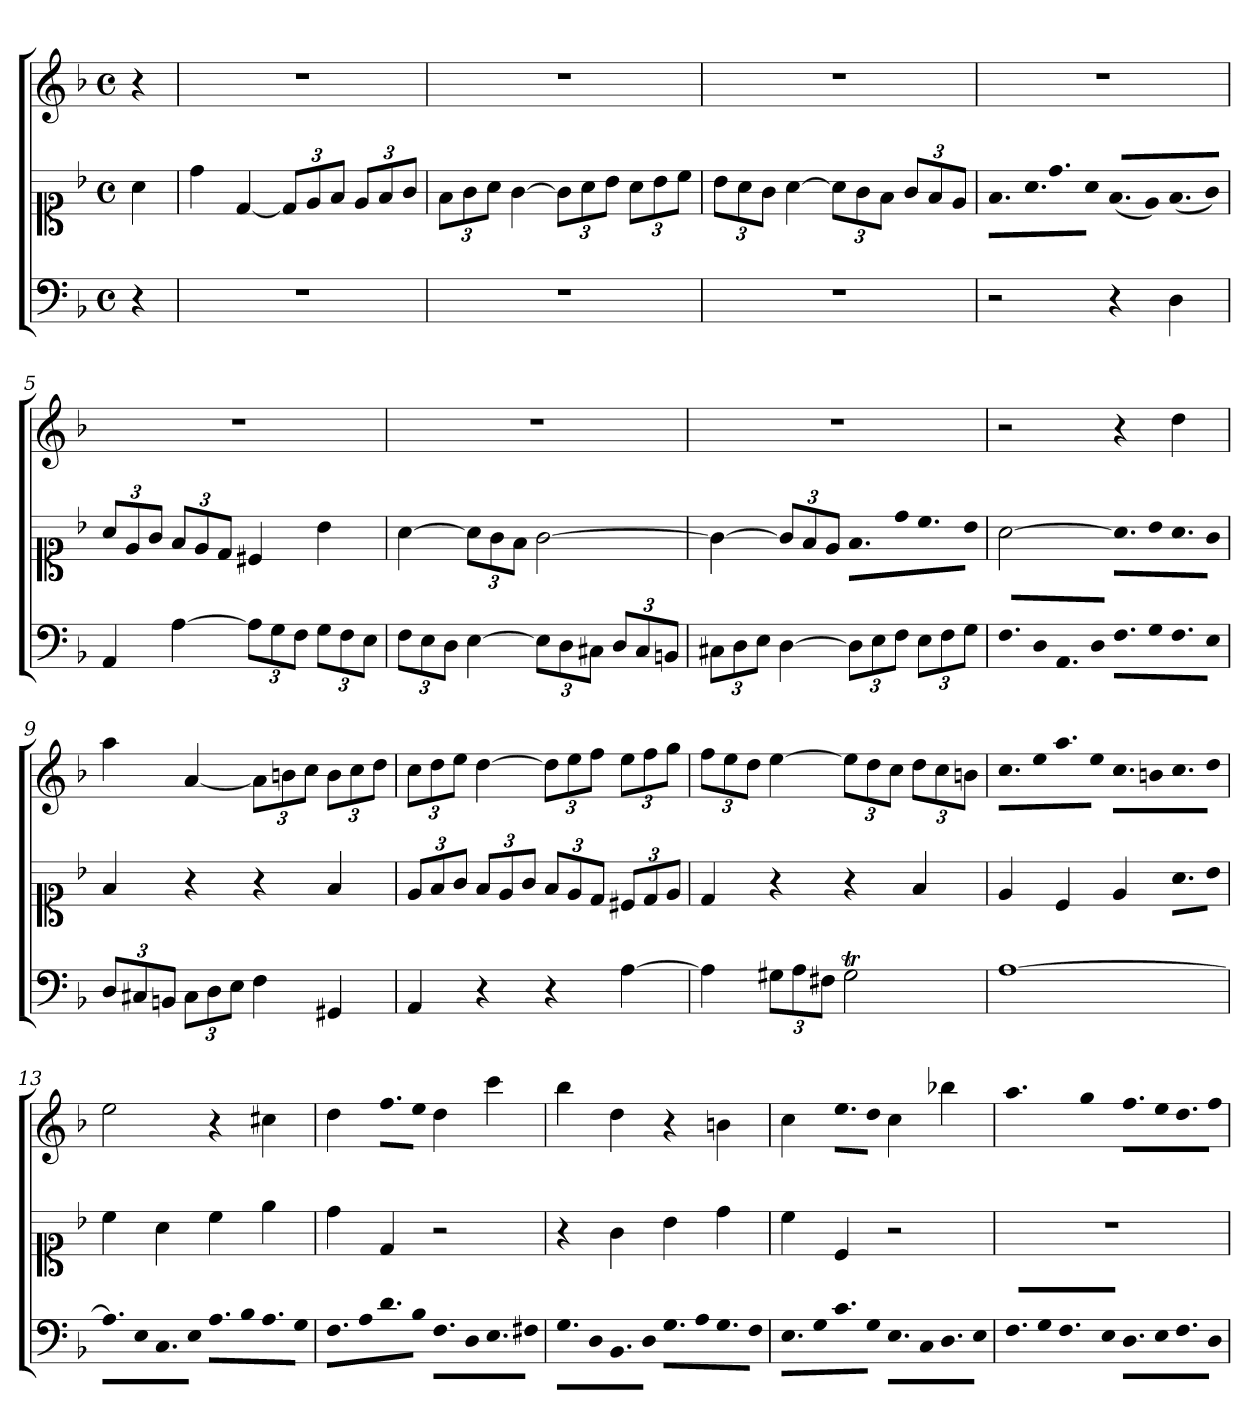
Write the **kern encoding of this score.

**kern	**kern	**kern
*part1	*part1	*part1
*staff3	*staff2	*staff1
*clefF4	*clefC1	*clefG2
*k[b-]	*k[b-]	*k[b-]
*d:	*d:	*d:
*M2/2	*M2/2	*M2/2
*met(c)	*met(c)	*met(c)
*MM92	*MM92	*MM92
=	=	=
4r	4a	4r
=1	=1	=1
1r	4dd	1r
.	[4d	.
*	*Xbrackettup	*
.	12dL]	.
.	12e	.
.	12fJ	.
.	12eL	.
.	12f	.
.	12gJ	.
=2	=2	=2
1r	12fL	1r
.	12g	.
.	12aJ	.
.	[4g	.
.	12gL]	.
.	12a	.
.	12b-J	.
.	12aL	.
.	12b-	.
.	12ccJ	.
=3	=3	=3
1r	12b-L	1r
.	12a	.
.	12gJ	.
.	[4a	.
.	12aL]	.
.	12g	.
.	12fJ	.
.	12gL	.
.	12f	.
.	12eJ	.
=4	=4	=4
*	*Xtuplet	*
!	!LO:N:vis=8.	!
2r	6fL	1r
!	!LO:N:vis=8.	!
.	12a	.
!	!LO:N:vis=8.	!
.	6dd	.
!	!LO:N:vis=16	!
.	12aJk	.
!	!LO:N:vis=8.	!
4r	(6fL	.
!	!LO:N:vis=16	!
.	12eK)	.
!	!LO:N:vis=8.	!
4D	(6f	.
!	!LO:N:vis=16	!
.	12gJk)	.
=5	=5	=5
*	*tuplet	*
4AA	12aL	1r
.	12e	.
.	12gJ	.
[4A	12fL	.
.	12e	.
.	12dJ	.
*Xbrackettup	*	*
12AL]	4c#X	.
12G	.	.
12FJ	.	.
12GL	4b-	.
12F	.	.
12EJ	.	.
=6	=6	=6
12FL	[4a	1r
12E	.	.
12DJ	.	.
[4E	12aL]	.
.	12g	.
.	12fJ	.
12EL]	[2g	.
12D	.	.
12C#XJ	.	.
12DL	.	.
12C#	.	.
12BBnJ	.	.
=7	=7	=7
12C#XL	4g_	1r
12D	.	.
12EJ	.	.
[4D	12gL]	.
.	12f	.
.	12eJ	.
*	*Xtuplet	*
!	!LO:N:vis=8.	!
12DL]	6fL	.
12E	.	.
!	!LO:N:vis=16	!
12FJ	12ddK	.
!	!LO:N:vis=8.	!
12EL	6cc	.
12F	.	.
!	!LO:N:vis=16	!
12GJ	12b-Jk	.
=8	=8	=8
*Xtuplet	*	*
!LO:N:vis=8.	!	!
6FL	[2a	2r
!LO:N:vis=16	!	!
12DK	.	.
!LO:N:vis=8.	!	!
6AA	.	.
!LO:N:vis=16	!	!
12DJk	.	.
!LO:N:vis=8.	!LO:N:vis=8.	!
6FL	6aL]	4r
!LO:N:vis=16	!LO:N:vis=16	!
12GK	12b-K	.
!LO:N:vis=8.	!LO:N:vis=8.	!
6F	6a	4dd
!LO:N:vis=16	!LO:N:vis=16	!
12EJk	12gJk	.
=9	=9	=9
*tuplet	*	*
12DL	4f	4aa
12C#X	.	.
12BBnJ	.	.
12C#L	4r	[4a
12D	.	.
12EJ	.	.
*	*	*Xbrackettup
4F	4r	12aL]
.	.	12bn
.	.	12ccJ
4GG#X	4f	12bL
.	.	12cc
.	.	12ddJ
=10	=10	=10
*	*tuplet	*
4AA	12eL	12ccL
.	12f	12dd
.	12gJ	12eeJ
4r	12fL	[4dd
.	12e	.
.	12gJ	.
4r	12fL	12ddL]
.	12e	12ee
.	12dJ	12ffJ
[4A	12c#XL	12eeL
.	12d	12ff
.	12eJ	12ggJ
=11	=11	=11
4A]	4d	12ffL
.	.	12ee
.	.	12ddJ
12G#XL	4r	[4ee
12A	.	.
12F#XJ	.	.
2G#t	4r	12eeL]
.	.	12dd
.	.	12ccJ
.	4f	12ddL
.	.	12cc
.	.	12bnJ
=12	=12	=12
*	*	*Xtuplet
!	!	!LO:N:vis=8.
[1A	4e	6ccL
!	!	!LO:N:vis=16
.	.	12eeK
!	!	!LO:N:vis=8.
.	4c	6aa
!	!	!LO:N:vis=16
.	.	12eeJk
!	!	!LO:N:vis=8.
.	4e	6ccL
!	!	!LO:N:vis=16
.	.	12bnK
*	*Xtuplet	*
!	!LO:N:vis=8.	!LO:N:vis=8.
.	6aL	6cc
!	!LO:N:vis=16	!LO:N:vis=16
.	12b-Jk	12ddJk
=13	=13	=13
*Xtuplet	*	*
!LO:N:vis=8.	!	!
6AL]	4cc	2ee
!LO:N:vis=16	!	!
12EK	.	.
!LO:N:vis=8.	!	!
6C	4a	.
!LO:N:vis=16	!	!
12EJk	.	.
!LO:N:vis=8.	!	!
6AL	4cc	4r
!LO:N:vis=16	!	!
12B-K	.	.
!LO:N:vis=8.	!	!
6A	4ee	4cc#X
!LO:N:vis=16	!	!
12GJk	.	.
=14	=14	=14
!LO:N:vis=8.	!	!
6FL	4dd	4dd
!LO:N:vis=16	!	!
12AK	.	.
!LO:N:vis=8.	!	!LO:N:vis=8.
6d	4d	6ffL
!LO:N:vis=16	!	!LO:N:vis=16
12B-Jk	.	12eeJk
!LO:N:vis=8.	!	!
6FL	2r	4dd
!LO:N:vis=16	!	!
12DK	.	.
!LO:N:vis=8.	!	!
6E	.	4ccc
!LO:N:vis=16	!	!
12F#XJk	.	.
=15	=15	=15
!LO:N:vis=8.	!	!
6GL	4r	4bb-
!LO:N:vis=16	!	!
12DK	.	.
!LO:N:vis=8.	!	!
6BB-	4g	4dd
!LO:N:vis=16	!	!
12DJk	.	.
!LO:N:vis=8.	!	!
6GL	4b-	4r
!LO:N:vis=16	!	!
12AK	.	.
!LO:N:vis=8.	!	!
6G	4dd	4bn
!LO:N:vis=16	!	!
12FJk	.	.
=16	=16	=16
!LO:N:vis=8.	!	!
6EL	4cc	4cc
!LO:N:vis=16	!	!
12GK	.	.
!LO:N:vis=8.	!	!LO:N:vis=8.
6c	4c	6eeL
!LO:N:vis=16	!	!LO:N:vis=16
12GJk	.	12ddJk
!LO:N:vis=8.	!	!
6EL	2r	4cc
!LO:N:vis=16	!	!
12CK	.	.
!LO:N:vis=8.	!	!
6D	.	4bb-X
!LO:N:vis=16	!	!
12EJk	.	.
=17	=17	=17
!LO:N:vis=8.	!	!LO:N:vis=4.
6FL	1r	3aa
!LO:N:vis=16	!	!
12G/K	.	.
!LO:N:vis=8.	!	!
6F	.	.
!	!	!LO:N:vis=8
.	.	6gg
!LO:N:vis=16	!	!
12EJk	.	.
!LO:N:vis=8.	!	!LO:N:vis=8.
6DL	.	6ffL
!LO:N:vis=16	!	!LO:N:vis=16
12EK	.	12eeK
!LO:N:vis=8.	!	!LO:N:vis=8.
6F	.	6dd
!LO:N:vis=16	!	!LO:N:vis=16
12DJk	.	12ffJk
=	=	=
*-	*-	*-
